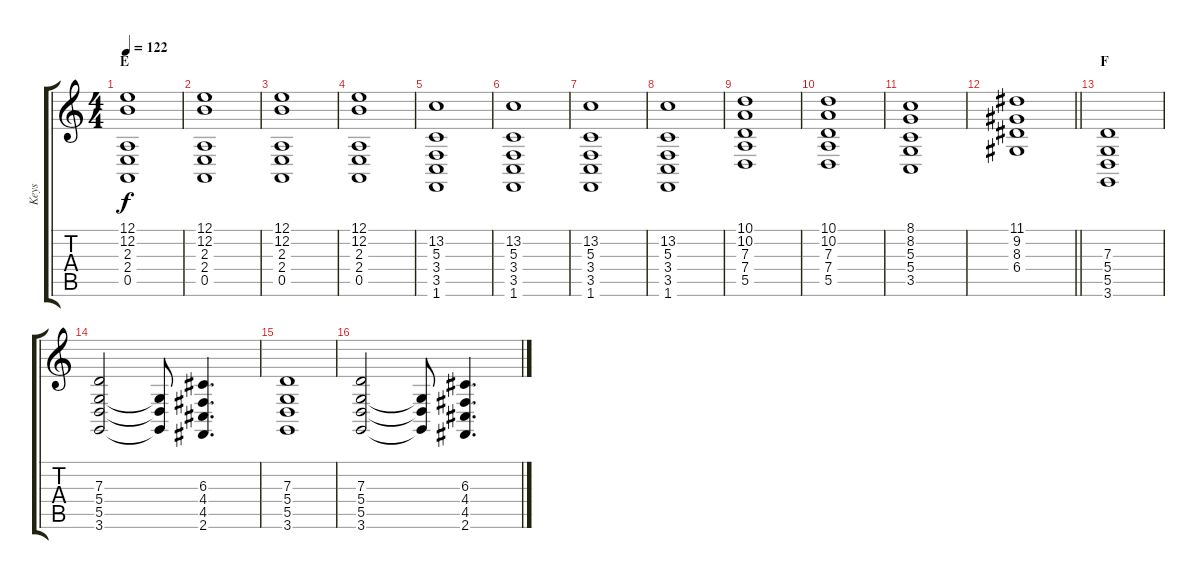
\track ("Keys" "Keys") {instrument choiraahs}
\staff {score tabs}
\tuning (E4 B3 G3 D3 A2 E2) {hide}
\ts (4 4)
\section ("" "E")
\tempo 122
\clef g2
\ks c
(12.1 12.2 2.3 2.4 0.5).1{dy f volume 10 instrument choiraahs} |
(12.1 12.2 2.3 2.4 0.5).1 |
(12.1 12.2 2.3 2.4 0.5).1 |
(12.1 12.2 2.3 2.4 0.5).1 |
(13.2 5.3 3.4 3.5 1.6).1 |
(13.2 5.3 3.4 3.5 1.6).1 |
(13.2 5.3 3.4 3.5 1.6).1 |
(13.2 5.3 3.4 3.5 1.6).1 |
(10.1 10.2 7.3 7.4 5.5).1 |
(10.1 10.2 7.3 7.4 5.5).1 |
(8.1 8.2 5.3 5.4 3.5).1 |
\barLineRight lightlight
(11.1 9.2 8.3 6.4).1 |
\section ("" "F")
(7.3 5.4 5.5 3.6).1 |
(7.3 5.4 5.5 3.6).2 (5.4{t} 5.5{t} 3.6{t}).8 (6.3 4.4 4.5 2.6).4{d} |
(7.3 5.4 5.5 3.6).1 |
(7.3 5.4 5.5 3.6).2 (5.4{t} 5.5{t} 3.6{t}).8 (6.3 4.4 4.5 2.6).4{d}
